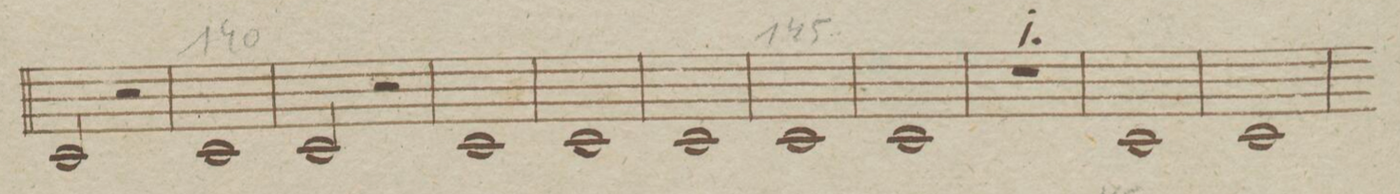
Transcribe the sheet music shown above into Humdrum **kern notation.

**kern
*I"Clarino Secondo in B.
*clefG2
*k[b-e-a-d-]
*met(c)
*M4/4
2E-/
2r
=136
1E-
=137
2E-
2r
=138
1E-
=139
1E-
=140
1E-
=141
1E-
=142
1E-
=143
1r
=144
1E-
=145
1E-
=146
*-
